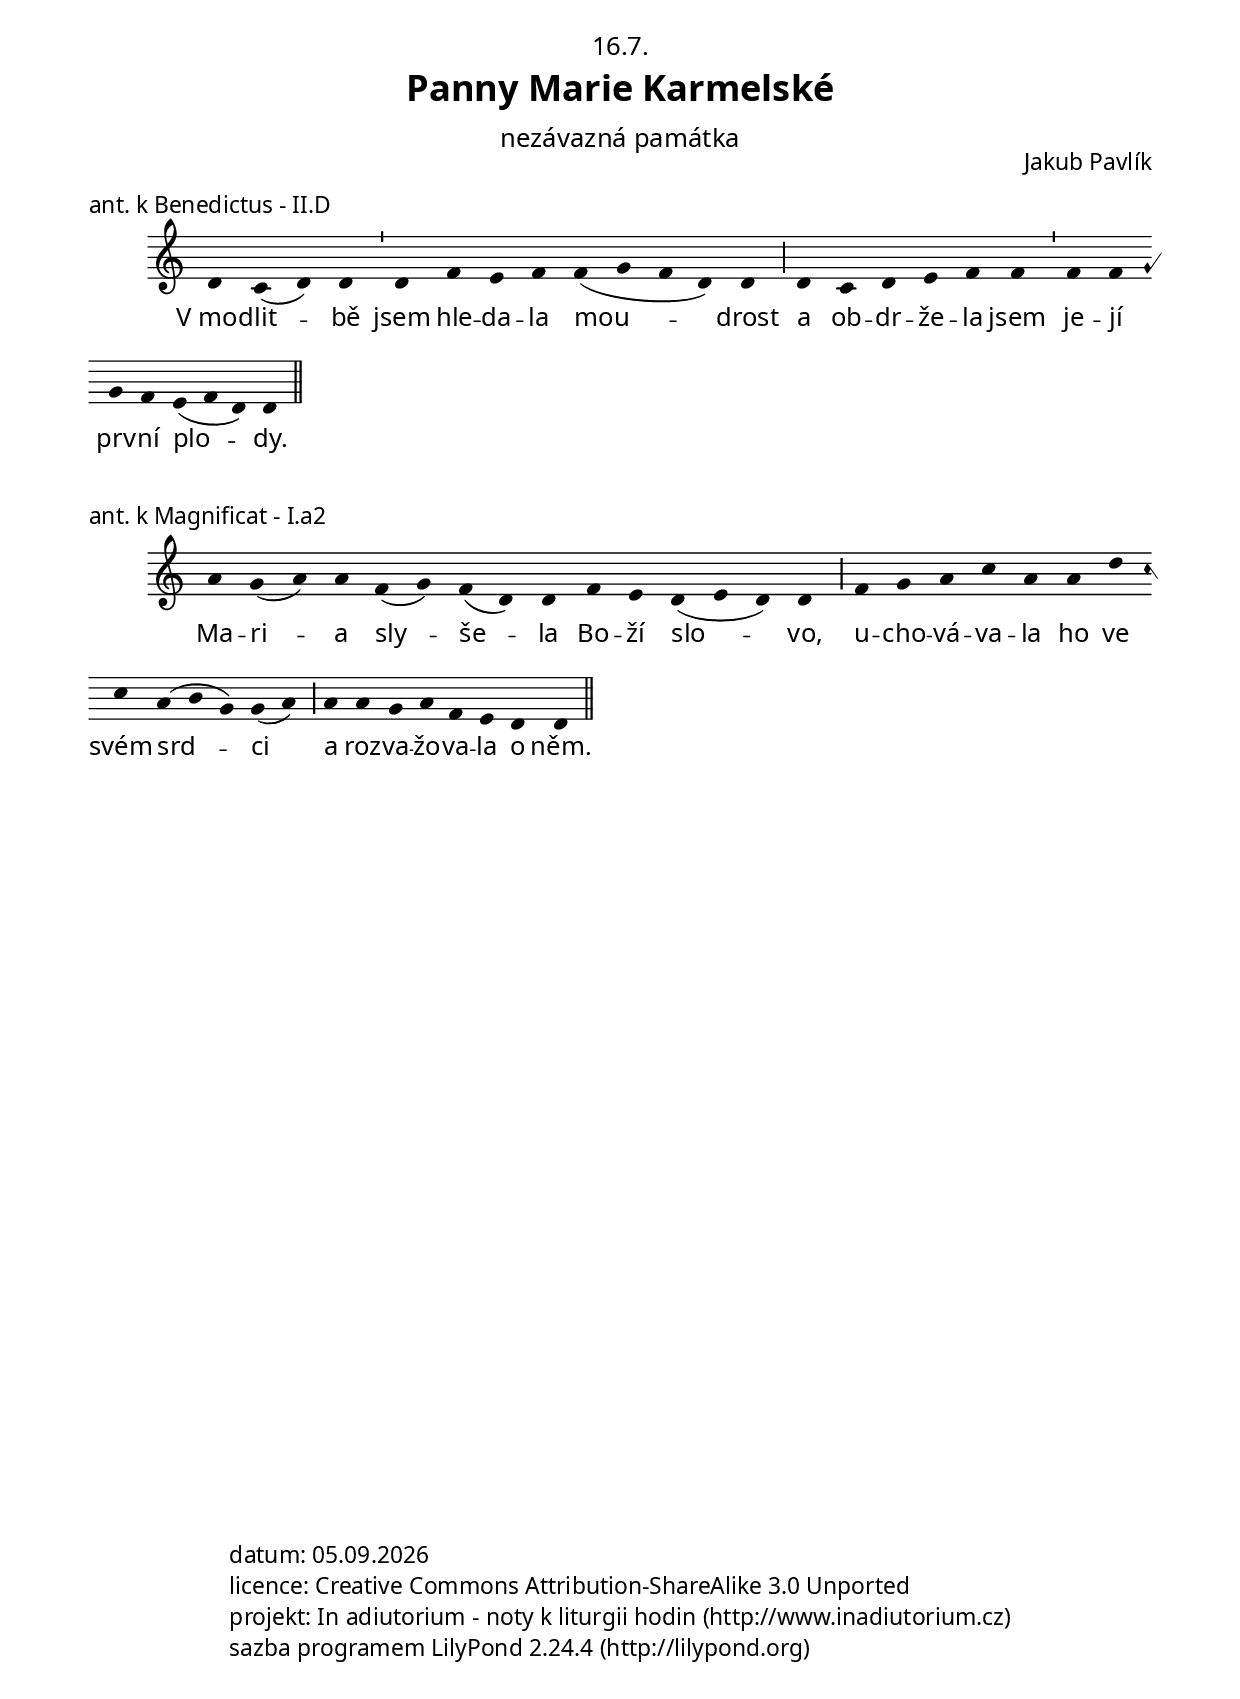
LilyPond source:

\version "2.17.17"

\include "../spolecne.ly"

\header {
  title = \markup\titleSvatek
            "Panny Marie Karmelské"
            "nezávazná památka"
            16.7.
  composer = "Jakub Pavlík"
}

\score {
  \relative c' {
    \choralniRezim
    d4 c( d) d \barMin d f e f f( g f d) d \barMaior
    d c d e f f \barMin f f g f e( f d) d \barFinalis
  }
  \addlyrics {
    V_mod -- lit -- bě jsem hle -- da -- la mou -- drost
    a ob -- dr -- že -- la jsem je -- jí prv -- ní plo -- dy.
  }
  \header {
    quid = "ant. k Benedictus"
    modus = "II"
    differentia = "D"
    psalmus = ""
    placet = "extra mdlá"
    id = "aben"
    piece = \markup {\sestavTitulekBezZalmu}
  }
}

\score {
  \relative c'' {
    \choralniRezim
    a4 g( a) a f( g) f( d) d f e d( e d) d \barMaior
    f g a c a a d c a( b g) g( a) \barMaior
    a a g a f e d d \barFinalis
  }
  \addlyrics {
    Ma -- ri -- a sly -- še -- la Bo -- ží slo -- vo,
    u -- cho -- vá -- va -- la ho ve svém srd -- ci
    a roz -- va -- žo -- va -- la o něm.
  }
  \header {
    quid = "ant. k Magnificat"
    modus = "I"
    differentia = "a2"
    psalmus = ""
    placet = "nic moc. melisma na _srdci_ raději pryč; zbytečně velký rozsah; _rozvažovala o něm_ má sklon k vadnému rytmu"
    id = "amag"
    piece = \markup {\sestavTitulekBezZalmu}
  }
}